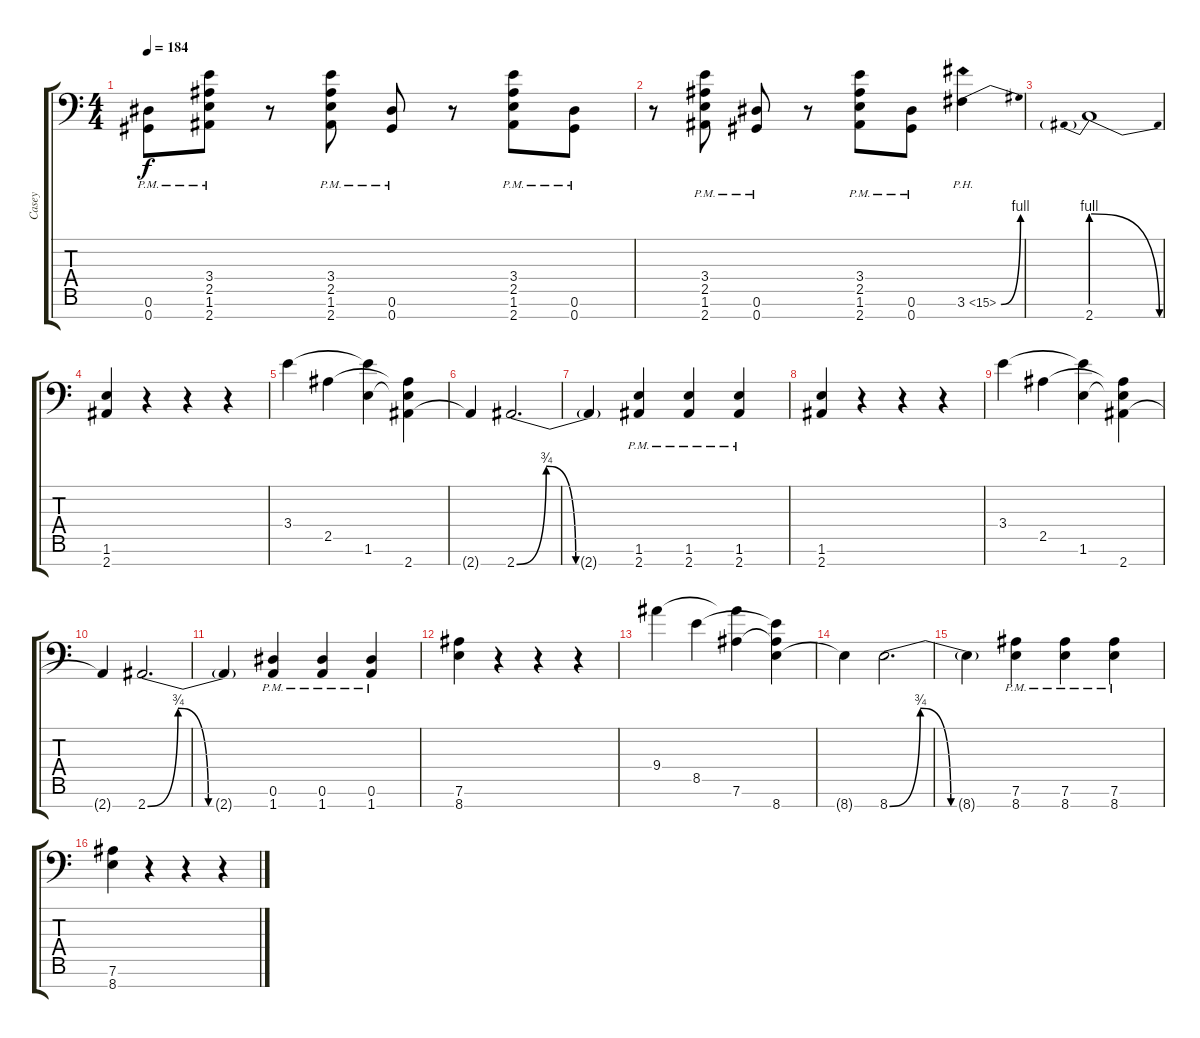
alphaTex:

\track ("Casey" "Casey") {instrument distortionguitar}
\staff {score tabs}
\tuning (Eb4 Bb3 Gb3 Db3 Ab2 Eb2 Ab1) {hide}
\ts (4 4)
\tempo 184
\clef f4
\ks c
(0.6 0.7{pm}).8{dy f} (3.4 2.5 1.6 2.7{pm}).8 r.8 (3.4 2.5 1.6 2.7{pm}).8 (0.6 0.7{pm}).8 r.8 (3.4 2.5 1.6 2.7{pm}).8 (0.6 0.7{pm}).8 |
r.8 (3.4 2.5 1.6 2.7{pm}).8 (0.6 0.7{pm}).8 r.8 (3.4 2.5 1.6 2.7{pm}).8 (0.6 0.7{pm}).8 3.6{be (bend 0 0 60 4) ph 12}.4 |
2.7{be (prebendrelease 0 4 60 0)}.1 |
(1.6 2.7).4 r.4 r.4 r.4 |
3.4.4 2.5.4 (3.4{t} 1.6).4 (2.5{t} 1.6{t} 2.7).4 |
2.7{t}.4 2.7{be (custom 0 0 15 3 30 0 60 0)}.2{d} |
2.7{t}.4 (1.6{pm} 2.7{pm}).4 (1.6{pm} 2.7{pm}).4 (1.6{pm} 2.7{pm}).4 |
(1.6 2.7).4 r.4 r.4 r.4 |
3.4.4 2.5.4 (3.4{t} 1.6).4 (2.5{t} 1.6{t} 2.7).4 |
2.7{t}.4 2.7{be (custom 0 0 15 3 30 0 60 0)}.2{d} |
2.7{t}.4 (0.6{pm} 1.7{pm}).4 (0.6{pm} 1.7{pm}).4 (0.6{pm} 1.7{pm}).4 |
(7.6 8.7).4 r.4 r.4 r.4 |
9.4.4 8.5.4 (9.4{t} 7.6).4 (8.5{t} 7.6{t} 8.7).4 |
8.7{t}.4 8.7{be (custom 0 0 15 3 30 0 60 0)}.2{d} |
8.7{t}.4 (7.6{pm} 8.7{pm}).4 (7.6{pm} 8.7{pm}).4 (7.6{pm} 8.7{pm}).4 |
(7.6 8.7).4 r.4 r.4 r.4
